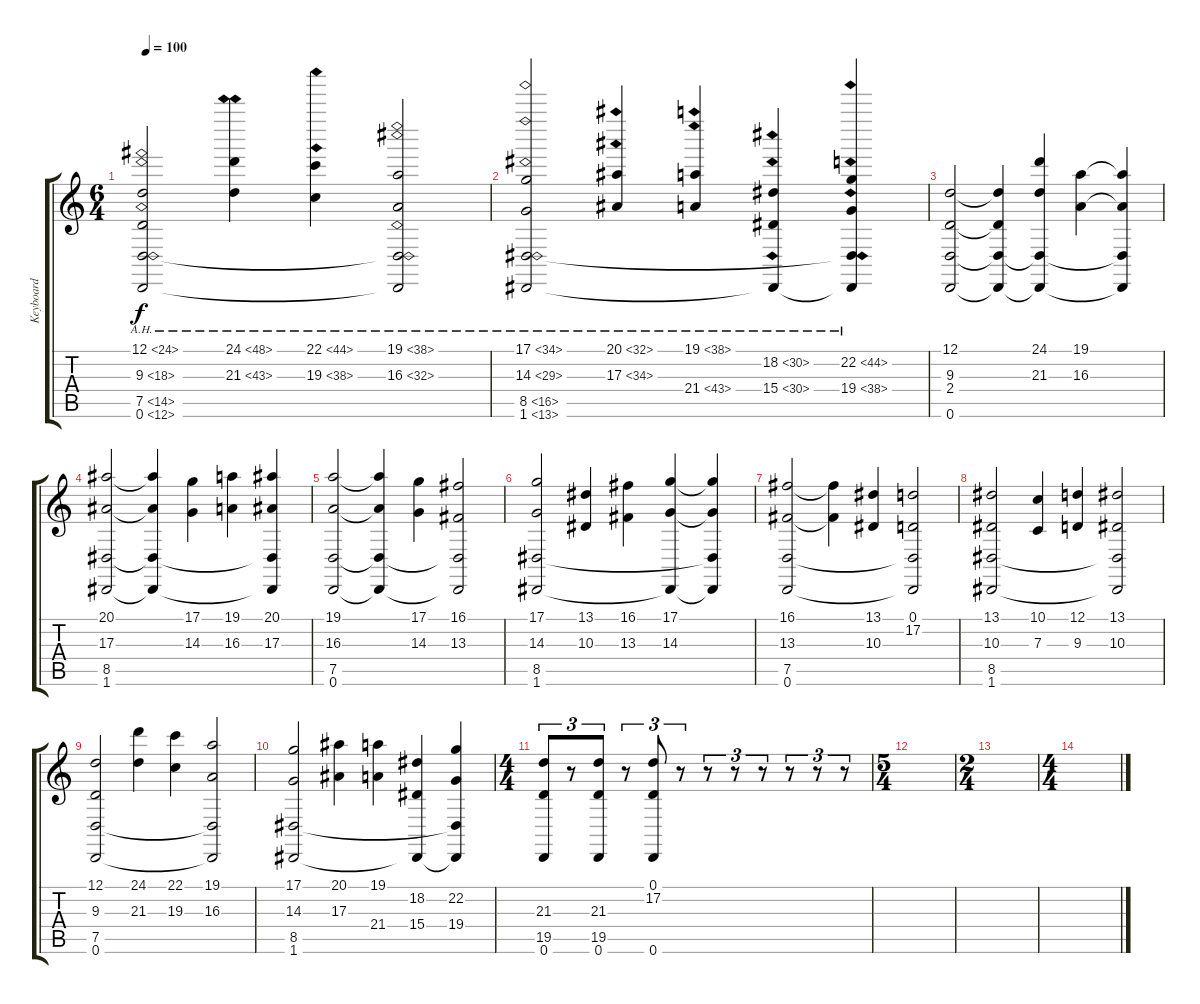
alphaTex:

\track ("Keyboard" "Keyboard") {instrument stringensemble1}
\staff {score tabs}
\tuning (D4 A3 F3 C3 G2 D2) {hide}
\ts (6 4)
\tempo 100
\clef g2
\ks c
(12.1{ah 12} 9.3{ah 9} 7.5{ah 7} 0.6{ah 12}).2{dy f} (24.1{ah 24} 21.3{ah 22}).4 (22.1{ah 22} 19.3{ah 19}).4 (19.1{ah 19} 16.3{ah 16} 7.5{ah 12 t} 0.6{ah 12 t}).2 |
(17.1{ah 17} 14.3{ah 15} 8.5{ah 8} 1.6{ah 12}).2 (20.1{ah 12} 17.3{ah 17}).4 (19.1{ah 19} 21.4{ah 22}).4 (18.2{ah 12} 15.4{ah 15} 1.6{ah 12 t}).4 (22.2{ah 22} 19.4{ah 19} 8.5{ah 24 t} 1.6{ah 12 t}).4 |
(12.1 9.3 2.4 0.6).2 (12.1{t} 9.3{t} 2.4{t} 0.6{t}).4 (24.1 21.3 2.4{t} 0.6{t}).4 (19.1 16.3).4 (19.1{t} 16.3{t} 2.4{t} 0.6{t}).4 |
(20.1 17.3 8.5 1.6).2 (20.1{t} 17.3{t} 8.5{t} 1.6{t}).4 (17.1 14.3).4 (19.1 16.3).4 (20.1 17.3 8.5{t} 1.6{t}).4 |
(19.1 16.3 7.5 0.6).2 (19.1{t} 16.3{t} 7.5{t} 0.6{t}).4 (17.1 14.3).4 (16.1 13.3 7.5{t} 0.6{t}).2 |
(17.1 14.3 8.5 1.6).2 (13.1 10.3).4 (16.1 13.3).4 (17.1 14.3 1.6{t}).4 (17.1{t} 14.3{t} 8.5{t} 1.6{t}).4 |
(16.1 13.3 7.5 0.6).2 (16.1{t} 13.3{t}).4 (13.1 10.3).4 (0.1 17.2 7.5{t} 0.6{t}).2 |
(13.1 10.3 8.5 1.6).2 (10.1 7.3).4 (12.1 9.3).4 (13.1 10.3 8.5{t} 1.6{t}).2 |
(12.1 9.3 7.5 0.6).2 (24.1 21.3).4 (22.1 19.3).4 (19.1 16.3 7.5{t} 0.6{t}).2 |
(17.1 14.3 8.5 1.6).2 (20.1 17.3).4 (19.1 21.4).4 (18.2 15.4 1.6{t}).4 (22.2 19.4 8.5{t} 1.6{t}).4 |
\ts (4 4)
(21.3 19.5 0.6).8{tu (3 2)} r.8{tu (3 2)} (21.3 19.5 0.6).8{tu (3 2)} r.8{tu (3 2)} (0.1 17.2 0.6).8{tu (3 2)} r.8{tu (3 2)} r.8{tu (3 2)} r.8{tu (3 2)} r.8{tu (3 2)} r.8{tu (3 2)} r.8{tu (3 2)} r.8{tu (3 2)} |
\ts (5 4)
|
\ts (2 4)
|
\ts (4 4)
